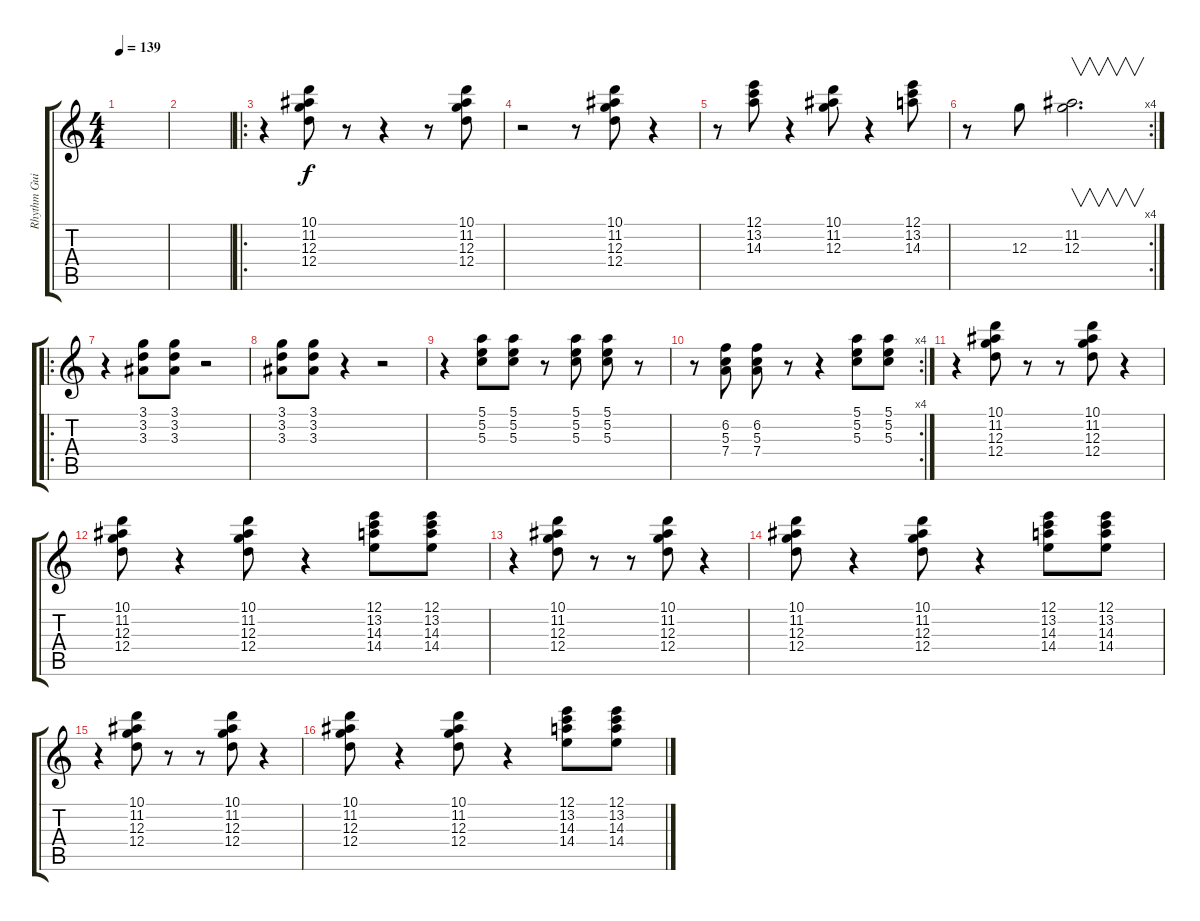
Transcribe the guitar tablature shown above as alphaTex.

\track ("Rhythm Guitar I (David Gilmour)" "Rhythm Gui") {instrument electricguitarclean}
\staff {score tabs}
\tuning (E4 B3 G3 D3 A2 E2) {hide}
\ts (4 4)
\tempo 139
\clef g2
\ks c
|
|
\ro
r.4 (10.1 11.2 12.3 12.4).8 r.8 r.4 r.8 (10.1 11.2 12.3 12.4).8 |
r.2 r.8 (10.1 11.2 12.3 12.4).8 r.4 |
r.8 (12.1 13.2 14.3).8 r.4 (10.1 11.2 12.3).8 r.4 (12.1 13.2 14.3).8 |
\rc 4
r.8 12.3.8 (11.2 12.3).2{v d} |
\ro
r.4 (3.1 3.2 3.3).8 (3.1 3.2 3.3).8 r.2 |
(3.1 3.2 3.3).8 (3.1 3.2 3.3).8 r.4 r.2 |
r.4 (5.1 5.2 5.3).8 (5.1 5.2 5.3).8 r.8 (5.1 5.2 5.3).8 (5.1 5.2 5.3).8 r.8 |
\rc 4
r.8 (6.2 5.3 7.4).8 (6.2 5.3 7.4).8 r.8 r.4 (5.1 5.2 5.3).8 (5.1 5.2 5.3).8 |
r.4 (10.1 11.2 12.3 12.4).8 r.8 r.8 (10.1 11.2 12.3 12.4).8 r.4 |
(10.1 11.2 12.3 12.4).8 r.4 (10.1 11.2 12.3 12.4).8 r.4 (12.1 13.2 14.3 14.4).8 (12.1 13.2 14.3 14.4).8 |
r.4{volume 3} (10.1 11.2 12.3 12.4).8 r.8 r.8 (10.1 11.2 12.3 12.4).8 r.4 |
(10.1 11.2 12.3 12.4).8 r.4 (10.1 11.2 12.3 12.4).8 r.4 (12.1 13.2 14.3 14.4).8 (12.1 13.2 14.3 14.4).8 |
r.4{volume 0} (10.1 11.2 12.3 12.4).8 r.8 r.8 (10.1 11.2 12.3 12.4).8 r.4 |
(10.1 11.2 12.3 12.4).8 r.4 (10.1 11.2 12.3 12.4).8 r.4 (12.1 13.2 14.3 14.4).8 (12.1 13.2 14.3 14.4).8
